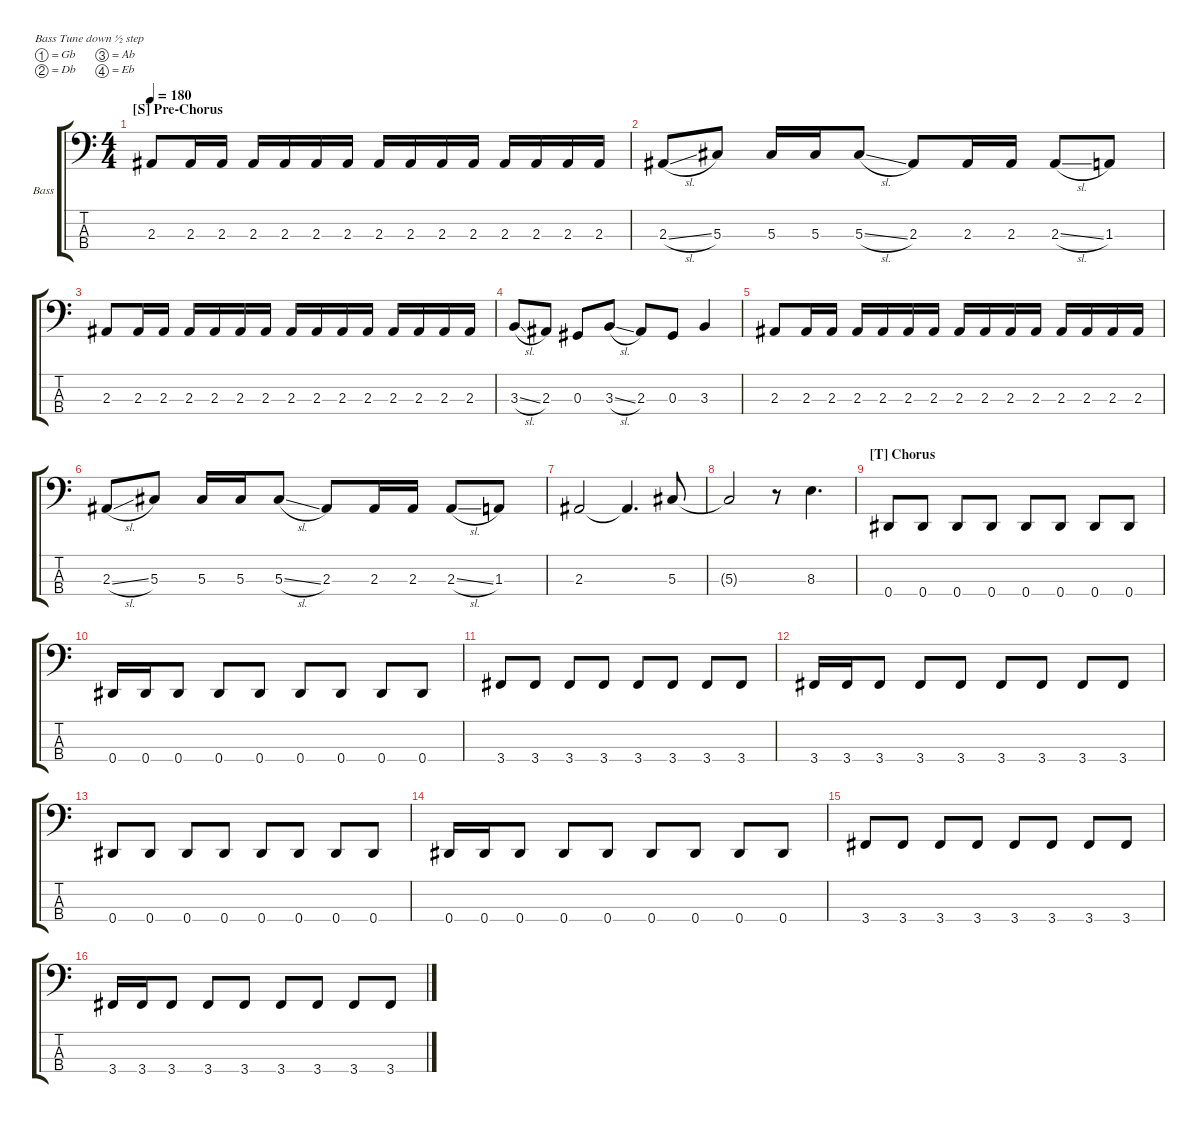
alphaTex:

\hideDynamics
\bracketExtendMode groupsimilarinstruments
\firstSystemTrackNameOrientation horizontal
\otherSystemsTrackNameOrientation horizontal
\track ("José J. Izquierdo - Bass" "Bass") {instrument electricbassfinger}
\staff {score tabs}
\tuning (Gb2 Db2 Ab1 Eb1)
\ts (4 4)
\section ("S" "Pre-Chorus")
\tempo 180
\clef f4
\scale
0.505065
\ks c
2.3.8{dy f} 2.3.16 2.3.16 2.3.16 2.3.16 2.3.16 2.3.16 2.3.16 2.3.16 2.3.16 2.3.16 2.3.16 2.3.16 2.3.16 2.3.16 |
\scale
0.49492 2.3{sl}.8 5.3.8 5.3.16 5.3.16 5.3{sl}.8 2.3.8 2.3.16 2.3.16 2.3{sl}.8 1.3.8 |
\scale
0.505714 2.3.8 2.3.16 2.3.16 2.3.16 2.3.16 2.3.16 2.3.16 2.3.16 2.3.16 2.3.16 2.3.16 2.3.16 2.3.16 2.3.16 2.3.16 |
\scale
0.493739 3.3{sl}.8 2.3.8 0.3.8 3.3{sl}.8 2.3.8 0.3.8 3.3.4 |
\scale
0.505515 2.3.8 2.3.16 2.3.16 2.3.16 2.3.16 2.3.16 2.3.16 2.3.16 2.3.16 2.3.16 2.3.16 2.3.16 2.3.16 2.3.16 2.3.16 |
\scale
0.494323 2.3{sl}.8 5.3.8 5.3.16 5.3.16 5.3{sl}.8 2.3.8 2.3.16 2.3.16 2.3{sl}.8 1.3.8 |
\scale
0.505741 2.3.2 2.3{t}.4{d} 5.3.8 |
\scale
0.494061 5.3{t}.2 r.8 8.3.4{d} |
\section ("T" "Chorus")
0.4.8 0.4.8 0.4.8 0.4.8 0.4.8 0.4.8 0.4.8 0.4.8 |
0.4.16 0.4.16 0.4.8 0.4.8 0.4.8 0.4.8 0.4.8 0.4.8 0.4.8 |
3.4.8 3.4.8 3.4.8 3.4.8 3.4.8 3.4.8 3.4.8 3.4.8 |
3.4.16 3.4.16 3.4.8 3.4.8 3.4.8 3.4.8 3.4.8 3.4.8 3.4.8 |
0.4.8 0.4.8 0.4.8 0.4.8 0.4.8 0.4.8 0.4.8 0.4.8 |
0.4.16 0.4.16 0.4.8 0.4.8 0.4.8 0.4.8 0.4.8 0.4.8 0.4.8 |
3.4.8 3.4.8 3.4.8 3.4.8 3.4.8 3.4.8 3.4.8 3.4.8 |
3.4.16 3.4.16 3.4.8 3.4.8 3.4.8 3.4.8 3.4.8 3.4.8 3.4.8
